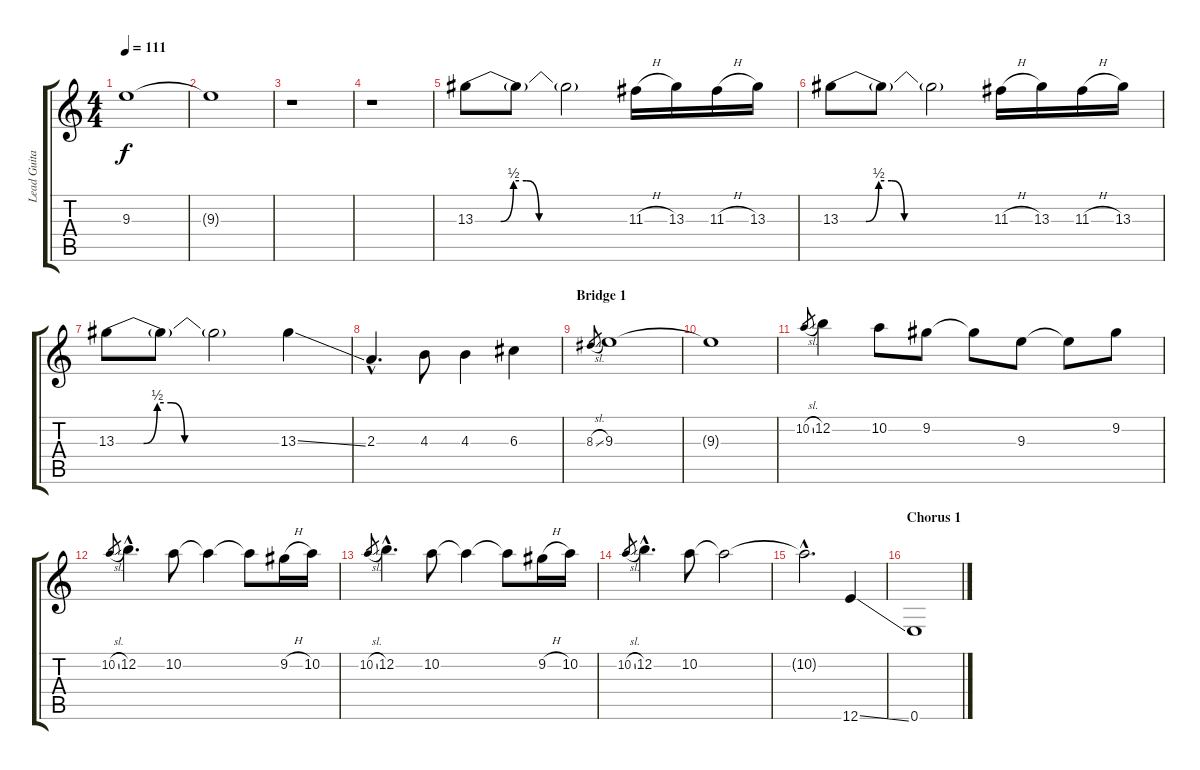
\track ("Lead Guitar" "Lead Guita") {instrument overdrivenguitar}
\staff {score tabs}
\tuning (E4 B3 G3 D3 A2 E2) {hide}
\ts (4 4)
\tempo 111
\clef g2
\ks c
9.3.1{dy f} |
9.3{t}.1 |
r.1 |
r.1 |
13.3{be (custom 0 0 10 0 15 2 20 2 25 0 60 0)}.8 13.3{t}.8 13.3{t}.2 11.3{h}.16 13.3.16 11.3{h}.16 13.3.16 |
13.3{be (custom 0 0 10 0 15 2 20 2 25 0 60 0)}.8 13.3{t}.8 13.3{t}.2 11.3{h}.16 13.3.16 11.3{h}.16 13.3.16 |
13.3{be (custom 0 0 10 0 15 2 20 2 25 0 60 0)}.8 13.3{t}.8 13.3{t}.2 13.3{ss}.4 |
2.3{hac}.4{d} 4.3.8 4.3.4 6.3.4 |
\section ("" "Bridge 1")
8.3{sl}.8{gr} 9.3.1 |
9.3{t}.1 |
10.2{sl}.8{gr} 12.2.4 10.2.8 9.2.8 9.2{t}.8 9.3.8 9.3{t}.8 9.2.8 |
10.2{sl}.8{gr} 12.2{hac}.4{d} 10.2.8 10.2{t}.4 10.2{t}.8 9.2{h}.16 10.2.16 |
10.2{sl}.8{gr} 12.2{hac}.4{d} 10.2.8 10.2{t}.4 10.2{t}.8 9.2{h}.16 10.2.16 |
10.2{sl}.8{gr} 12.2{hac}.4{d} 10.2.8 10.2{t}.2 |
10.2{hac t}.2{d} 12.6{ss}.4 |
\section ("" "Chorus 1")
0.6.1
